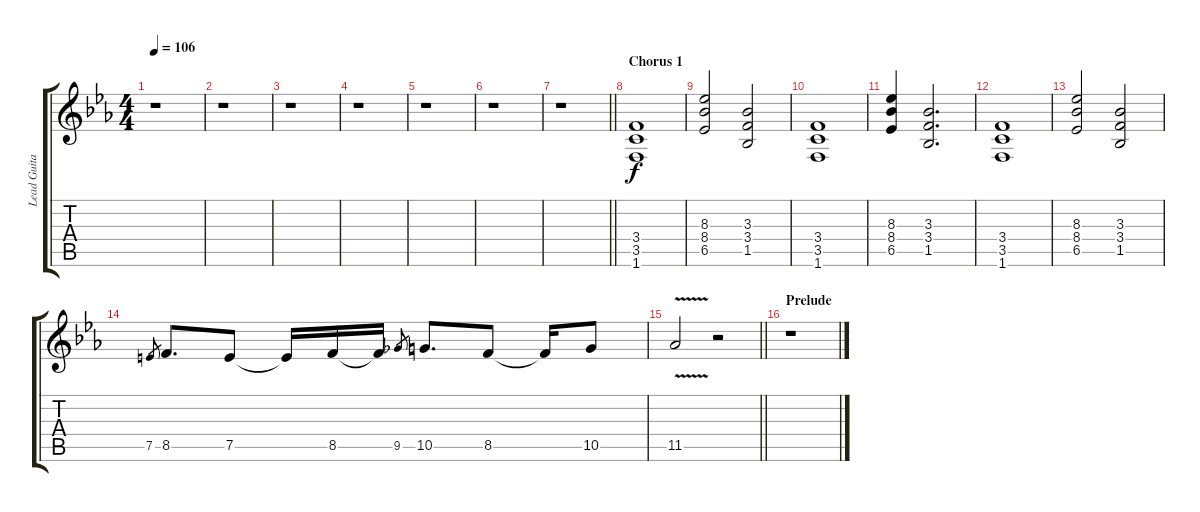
\track ("Lead Guitar" "Lead Guita") {instrument overdrivenguitar}
\staff {score tabs}
\tuning (E4 B3 G3 D3 A2 E2) {hide}
\ts (4 4)
\tempo 106
\clef g2
\ks cminor
r.1{dy f} |
r.1 |
r.1 |
r.1 |
r.1 |
r.1 |
\barLineRight lightlight
r.1 |
\section ("" "Chorus 1")
(3.4 3.5 1.6).1 |
(8.3 8.4 6.5).2 (3.3 3.4 1.5).2 |
(3.4 3.5 1.6).1 |
(8.3 8.4 6.5).4 (3.3 3.4 1.5).2{d} |
(3.4 3.5 1.6).1 |
(8.3 8.4 6.5).2 (3.3 3.4 1.5).2 |
7.5.8{gr} 8.5.8{d} 7.5.8 7.5{t}.16 8.5.16 8.5{t}.16 9.5.8{gr} 10.5.8{d} 8.5.8 8.5{t}.16 10.5.8 |
\barLineRight lightlight
11.5{v}.2 r.2 |
\section ("" "Prelude")
r.1
